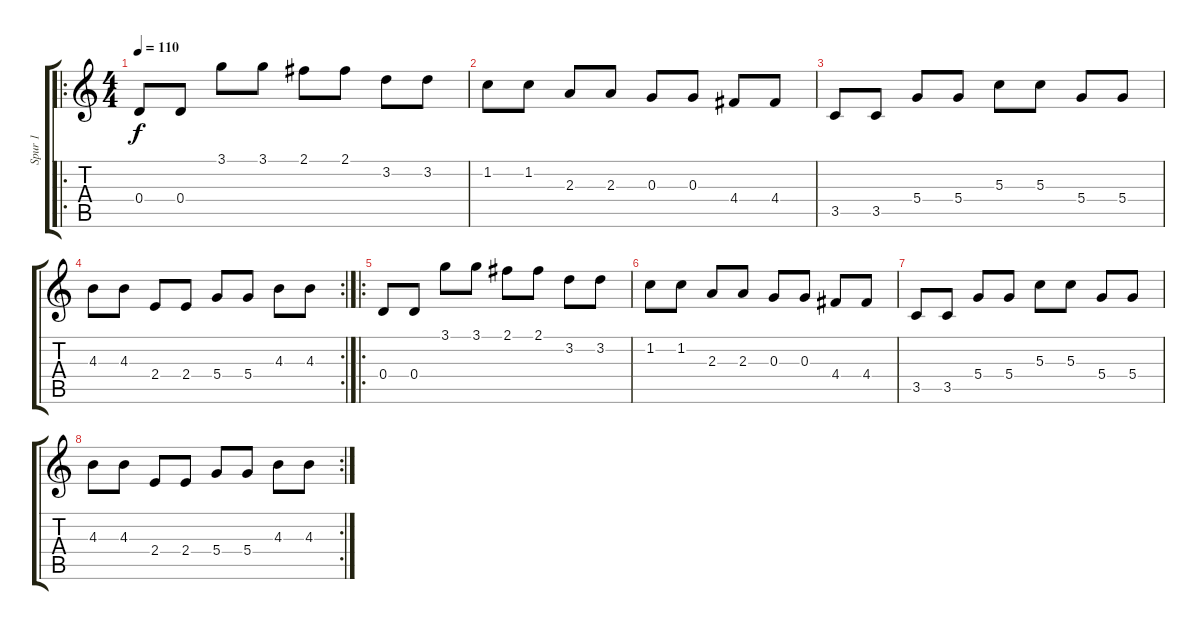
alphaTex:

\track ("Spur 1" "Spur 1") {instrument electricguitarmuted}
\staff {score tabs}
\tuning (E4 B3 G3 D3 A2 E2) {hide}
\ro
\ts (4 4)
\tempo 110
\clef g2
\ks c
0.4.8{dy f instrument electricguitarmuted} 0.4.8 3.1.8 3.1.8 2.1.8 2.1.8 3.2.8 3.2.8 |
1.2.8 1.2.8 2.3.8 2.3.8 0.3.8 0.3.8 4.4.8 4.4.8 |
3.5.8 3.5.8 5.4.8 5.4.8 5.3.8 5.3.8 5.4.8 5.4.8 |
\rc 2
4.3.8 4.3.8 2.4.8 2.4.8 5.4.8 5.4.8 4.3.8 4.3.8 |
\ro
0.4.8{volume 10} 0.4.8 3.1.8 3.1.8 2.1.8 2.1.8 3.2.8 3.2.8 |
1.2.8 1.2.8 2.3.8 2.3.8 0.3.8 0.3.8 4.4.8 4.4.8 |
3.5.8 3.5.8 5.4.8 5.4.8 5.3.8 5.3.8 5.4.8 5.4.8 |
\rc 2
4.3.8 4.3.8 2.4.8 2.4.8 5.4.8 5.4.8 4.3.8 4.3.8
